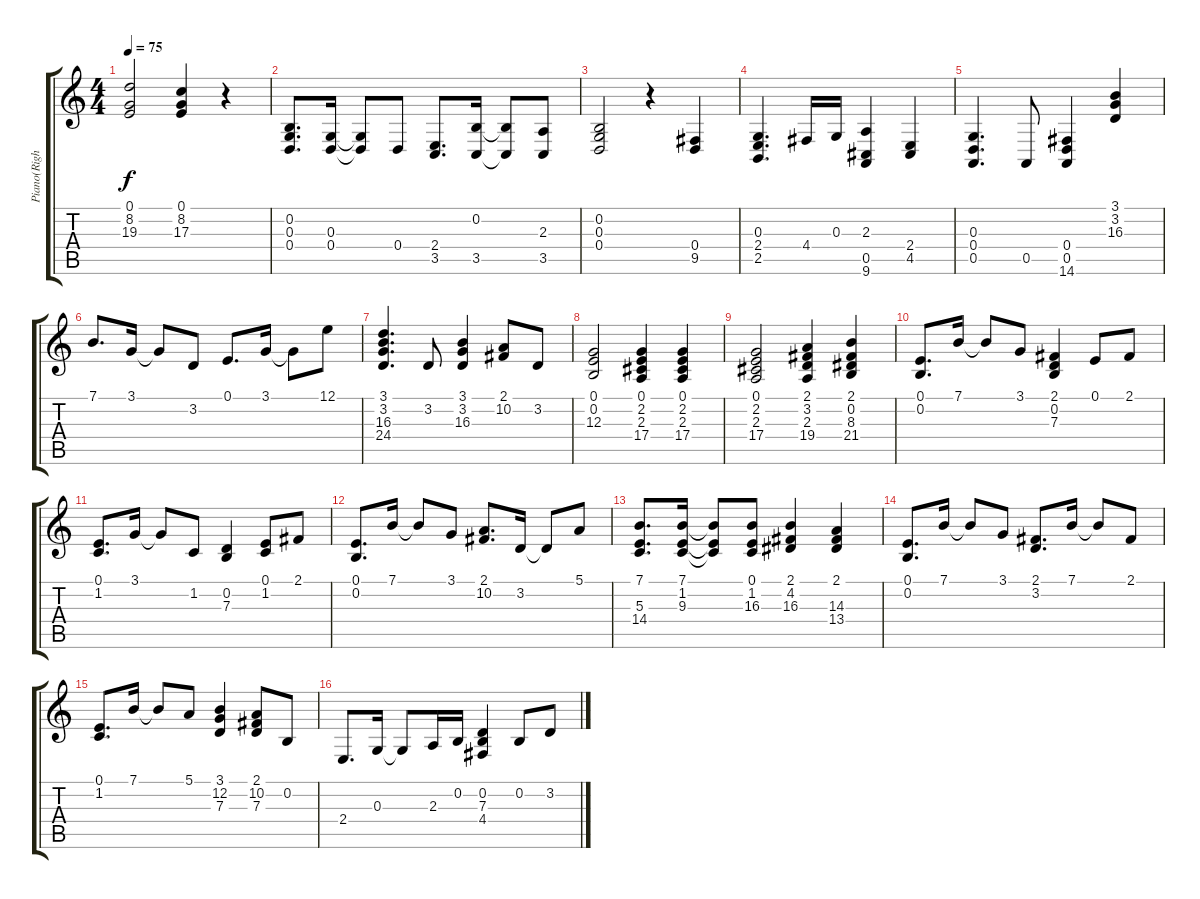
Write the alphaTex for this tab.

\track ("Piano(Right)" "Piano(Righ") {instrument acousticgrandpiano}
\staff {score tabs}
\tuning (E4 B3 G3 D3 A2 E2) {hide}
\ts (4 4)
\tempo 75
\clef g2
\ks c
(0.1 8.2 19.3).2{dy f} (0.1 8.2 17.3).4 r.4 |
(0.2 0.3 0.4).8{d} (0.3 0.4).16 (0.3{t} 0.4{t}).8 0.4.8 (2.4 3.5).8{d} (0.2 3.5).16 (0.2{t} 3.5{t}).8 (2.3 3.5).8 |
(0.2 0.3 0.4).2 r.4 (0.4 9.5).4 |
(0.3 2.4 2.5).4{d} 4.4.16 0.3.16 (2.3 0.5 9.6).4 (2.4 4.5).4 |
(0.3 0.4 0.5).4{d} 0.5.8 (0.4 0.5 14.6).4 (3.1 3.2 16.3).4 |
7.1.8{d} 3.1.16 3.1{t}.8 3.2.8 0.1.8{d} 3.1.16 3.1{t}.8 12.1.8 |
(3.1 3.2 16.3 24.4).4{d} 3.2.8 (3.1 3.2 16.3).4 (2.1 10.2).8 3.2.8 |
(0.1 0.2 12.3).2 (0.1 2.2 2.3 17.4).4 (0.1 2.2 2.3 17.4).4 |
(0.1 2.2 2.3 17.4).2 (2.1 3.2 2.3 19.4).4 (2.1 0.2 8.3 21.4).4 |
(0.1 0.2).8{d} 7.1.16 7.1{t}.8 3.1.8 (2.1 0.2 7.3).4 0.1.8 2.1.8 |
(0.1 1.2).8{d} 3.1.16 3.1{t}.8 1.2.8 (0.2 7.3).4 (0.1 1.2).8 2.1.8 |
(0.1 0.2).8{d} 7.1.16 7.1{t}.8 3.1.8 (2.1 10.2).8{d} 3.2.16 3.2{t}.8 5.1.8 |
(7.1 5.3 14.4).8{d} (7.1 1.2 9.3).16 (7.1{t} 1.2{t} 9.3{t}).8 (0.1 1.2 16.3).8 (2.1 4.2 16.3).4 (2.1 14.3 13.4).4 |
(0.1 0.2).8{d} 7.1.16 7.1{t}.8 3.1.8 (2.1 3.2).8{d} 7.1.16 7.1{t}.8 2.1.8 |
(0.1 1.2).8{d} 7.1.16 7.1{t}.8 5.1.8 (3.1 12.2 7.3).4 (2.1 10.2 7.3).8 0.2.8 |
2.4.8{d} 0.3.16 0.3{t}.8 2.3.16 0.2.16 (0.2 7.3 4.4).4 0.2.8 3.2.8
